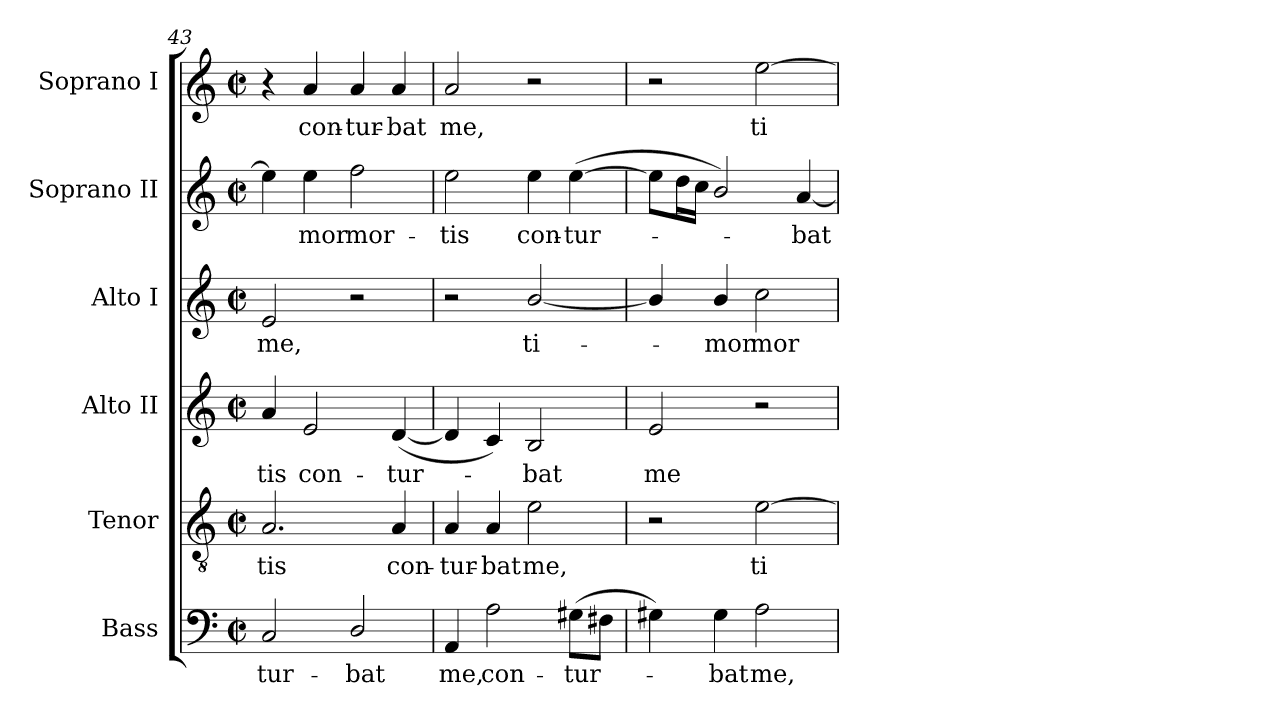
**kern	**text	**kern	**text	**kern	**text	**kern	**text	**kern	**text	**kern	**text
*part6	*part6	*part5	*part5	*part4	*part4	*part3	*part3	*part2	*part2	*part1	*part1
*staff6	*staff6	*staff5	*staff5	*staff4	*staff4	*staff3	*staff3	*staff2	*staff2	*staff1	*staff1
*I"Bass	*	*I"Tenor	*	*I"Alto II	*	*I"Alto I	*	*I"Soprano II	*	*I"Soprano I	*
*I'B.	*	*I'T.	*	*I'A2.	*	*I'A1.	*	*I'S2.	*	*I'S1.	*
*clefF4	*	*clefGv2	*	*clefG2	*	*clefG2	*	*clefG2	*	*clefG2	*
*	*	*ITrd7c12	*	*	*	*	*	*	*	*	*
*k[]	*	*k[]	*	*k[]	*	*k[]	*	*k[]	*	*k[]	*
*C:	*	*C:	*	*C:	*	*C:	*	*C:	*	*C:	*
*M2/2	*	*M2/2	*	*M2/2	*	*M2/2	*	*M2/2	*	*M2/2	*
*met(c|)	*	*met(c|)	*	*met(c|)	*	*met(c|)	*	*met(c|)	*	*met(c|)	*
=43	=43	=43	=43	=43	=43	=43	=43	=43	=43	=43	=43
!	!LO:LY:b:color=#000000	!	!	!	!	!	!	!	!	!	!
!	!	!	!LO:LY:b:color=#000000	!	!	!	!	!	!	!	!
!	!	!	!	!	!LO:LY:b:color=#000000	!	!	!	!	!	!
!	!	!	!	!	!	!	!LO:LY:b:color=#000000	!	!	!	!
2Ci/	-tur-	2.AAi/	-tis	4ai/	-tis	2ei/	me,	4eei\]	.	4r	.
!	!	!	!	!	!LO:LY:b:color=#000000	!	!	!	!	!	!
!	!	!	!	!	!	!	!	!	!LO:LY:b:color=#000000	!	!
!	!	!	!	!	!	!	!	!	!	!	!LO:LY:b:color=#000000
.	.	.	.	2ei/	con-	.	.	4eei\	-mor	4ai/	con-
!	!LO:LY:b:color=#000000	!	!	!	!	!	!	!	!	!	!
!	!	!	!	!	!	!	!	!	!LO:LY:b:color=#000000	!	!
!	!	!	!	!	!	!	!	!	!	!	!LO:LY:b:color=#000000
2Di/	-bat	.	.	.	.	2r	.	2ffi\	mor-	4ai/	-tur-
!	!	!	!LO:LY:b:color=#000000	!	!	!	!	!	!	!	!
!	!	!	!	!	!LO:LY:b:color=#000000	!	!	!	!	!	!
!	!	!	!	!	!	!	!	!	!	!	!LO:LY:b:color=#000000
.	.	4AAi/	con-	([4di/	-tur-	.	.	.	.	4ai/	-bat
=44	=44	=44	=44	=44	=44	=44	=44	=44	=44	=44	=44
!	!LO:LY:b:color=#000000	!	!	!	!	!	!	!	!	!	!
!	!	!	!LO:LY:b:color=#000000	!	!	!	!	!	!	!	!
!	!	!	!	!	!	!	!	!	!LO:LY:b:color=#000000	!	!
!	!	!	!	!	!	!	!	!	!	!	!LO:LY:b:color=#000000
4AAi/	me,	4AAi/	-tur-	4di/]	.	2r	.	2eei\	-tis	2ai/	me,
!	!LO:LY:b:color=#000000	!	!	!	!	!	!	!	!	!	!
!	!	!	!LO:LY:b:color=#000000	!	!	!	!	!	!	!	!
2Ai\	con-	4AAi/	-bat	4ci/)	.	.	.	.	.	.	.
!	!	!	!LO:LY:b:color=#000000	!	!	!	!	!	!	!	!
!	!	!	!	!	!LO:LY:b:color=#000000	!	!	!	!	!	!
!	!	!	!	!	!	!	!LO:LY:b:color=#000000	!	!	!	!
!	!	!	!	!	!	!	!	!	!LO:LY:b:color=#000000	!	!
.	.	2Ei\	me,	2Bi/	-bat	[2bi/	ti-	4eei\	con-	2r	.
!	!LO:LY:b:color=#000000	!	!	!	!	!	!	!	!	!	!
!	!	!	!	!	!	!	!	!	!LO:LY:b:color=#000000	!	!
(8G#i\L	-tur-	.	.	.	.	.	.	([4eei\	-tur-	.	.
8F#Xi\J	.	.	.	.	.	.	.	.	.	.	.
!!LO:PB:g=z
=45	=45	=45	=45	=45	=45	=45	=45	=45	=45	=45	=45
!	!	!	!	!	!LO:LY:b:color=#000000	!	!	!	!	!	!
4G#Xi\)	.	2r	.	2ei/	me	4bi/]	.	8eei\L]	.	2r	.
.	.	.	.	.	.	.	.	16ddi\L	.	.	.
.	.	.	.	.	.	.	.	16cci\JJ	.	.	.
!	!LO:LY:b:color=#000000	!	!	!	!	!	!	!	!	!	!
!	!	!	!	!	!	!	!LO:LY:b:color=#000000	!	!	!	!
4G#i\	-bat	.	.	.	.	4bi/	-mor	2bi/)	.	.	.
!	!LO:LY:b:color=#000000	!	!	!	!	!	!	!	!	!	!
!	!	!	!LO:LY:b:color=#000000	!	!	!	!	!	!	!	!
!	!	!	!	!	!	!	!LO:LY:b:color=#000000	!	!	!	!
!	!	!	!	!	!	!	!	!	!	!	!LO:LY:b:color=#000000
2Ai\	me,	[2Ei\	ti-	2r	.	2cci\	mor-	.	.	[2eei\	ti-
!	!	!	!	!	!	!	!	!	!LO:LY:b:color=#000000	!	!
.	.	.	.	.	.	.	.	[4ai/	-bat	.	.
=	=	=	=	=	=	=	=	=	=	=	=
*-	*-	*-	*-	*-	*-	*-	*-	*-	*-	*-	*-
